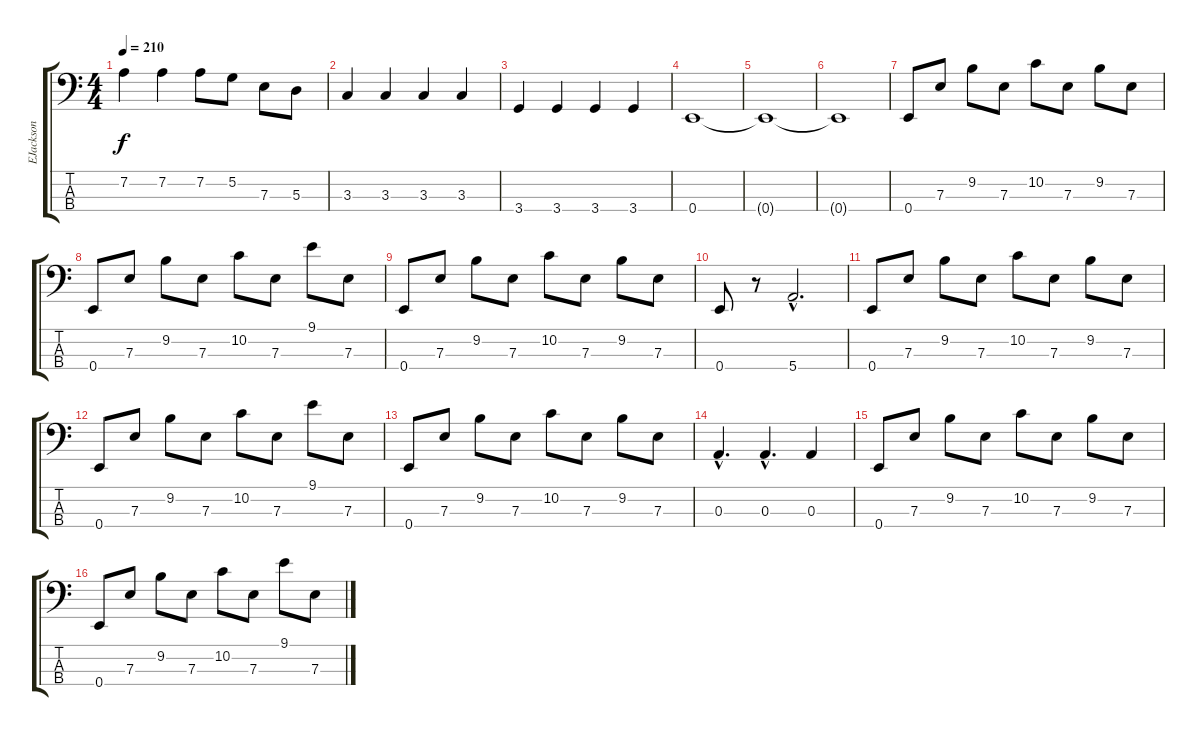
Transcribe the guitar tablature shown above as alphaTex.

\track ("EJackson" "EJackson") {instrument electricbassfinger}
\staff {score tabs}
\tuning (G2 D2 A1 E1) {hide}
\ts (4 4)
\tempo 210
\clef f4
\ks c
7.2.4{dy f} 7.2.4 7.2.8 5.2.8 7.3.8 5.3.8 |
3.3.4 3.3.4 3.3.4 3.3.4 |
3.4.4 3.4.4 3.4.4 3.4.4 |
0.4.1 |
0.4{t}.1 |
0.4{t}.1 |
0.4.8 7.3.8 9.2.8 7.3.8 10.2.8 7.3.8 9.2.8 7.3.8 |
0.4.8 7.3.8 9.2.8 7.3.8 10.2.8 7.3.8 9.1.8 7.3.8 |
0.4.8 7.3.8 9.2.8 7.3.8 10.2.8 7.3.8 9.2.8 7.3.8 |
0.4.8 r.8 5.4{hac}.2{d} |
0.4.8 7.3.8 9.2.8 7.3.8 10.2.8 7.3.8 9.2.8 7.3.8 |
0.4.8 7.3.8 9.2.8 7.3.8 10.2.8 7.3.8 9.1.8 7.3.8 |
0.4.8 7.3.8 9.2.8 7.3.8 10.2.8 7.3.8 9.2.8 7.3.8 |
0.3{hac}.4{d} 0.3{hac}.4{d} 0.3.4 |
0.4.8 7.3.8 9.2.8 7.3.8 10.2.8 7.3.8 9.2.8 7.3.8 |
0.4.8 7.3.8 9.2.8 7.3.8 10.2.8 7.3.8 9.1.8 7.3.8
